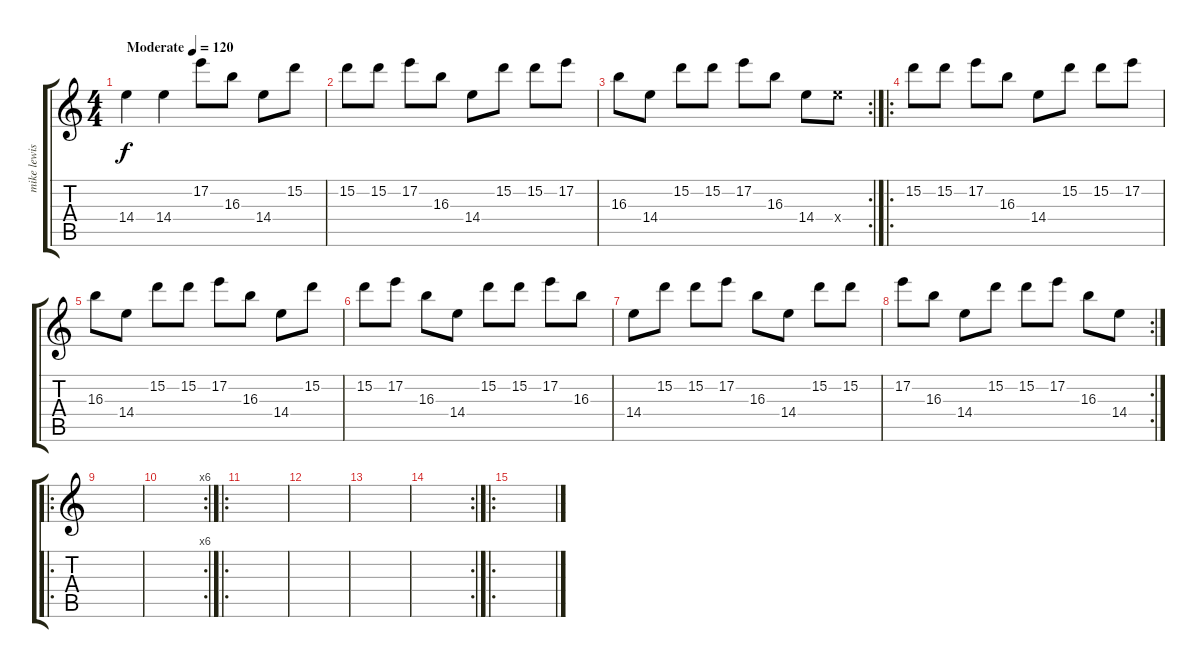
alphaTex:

\track ("mike lewis" "mike lewis") {instrument overdrivenguitar}
\staff {score tabs}
\tuning (E4 B3 G3 D3 A2 D2) {hide}
\ts (4 4)
\tempo (120 "Moderate")
\clef g2
\ks c
14.4.4{dy f instrument overdrivenguitar} 14.4.4 17.2.8 16.3.8 14.4.8 15.2.8 |
15.2.8 15.2.8 17.2.8 16.3.8 14.4.8 15.2.8 15.2.8 17.2.8 |
\rc 2
16.3.8 14.4.8 15.2.8 15.2.8 17.2.8 16.3.8 14.4.8 14.4{x}.8 |
\ro
15.2.8 15.2.8 17.2.8 16.3.8 14.4.8 15.2.8 15.2.8 17.2.8 |
16.3.8 14.4.8 15.2.8 15.2.8 17.2.8 16.3.8 14.4.8 15.2.8 |
15.2.8 17.2.8 16.3.8 14.4.8 15.2.8 15.2.8 17.2.8 16.3.8 |
14.4.8 15.2.8 15.2.8 17.2.8 16.3.8 14.4.8 15.2.8 15.2.8 |
\rc 2
17.2.8 16.3.8 14.4.8 15.2.8 15.2.8 17.2.8 16.3.8 14.4.8 |
\ro
|
\rc 6
|
\ro
|
|
|
\rc 2
|
\ro
